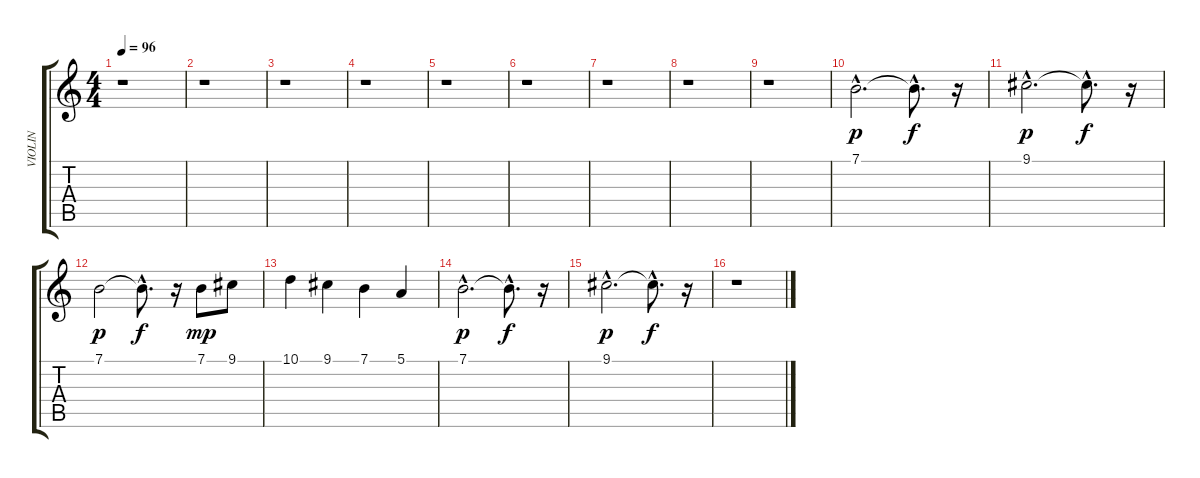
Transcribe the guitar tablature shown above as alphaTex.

\track ("VIOLIN" "VIOLIN") {instrument violin}
\staff {score tabs}
\tuning (E4 B3 G3 D3 A2 E2) {hide}
\ts (4 4)
\tempo 96
\clef g2
\ks c
r.1{dy p} |
r.1 |
r.1 |
r.1 |
r.1 |
r.1 |
r.1 |
r.1 |
r.1 |
7.1{hac}.2{d} 7.1{hac t}.8{d dy f} r.16 |
9.1{hac}.2{d dy p} 9.1{hac t}.8{d dy f} r.16 |
7.1.2{dy p} 7.1{hac t}.8{d dy f} r.16 7.1.8{dy mp} 9.1.8 |
10.1.4 9.1.4 7.1.4 5.1.4 |
7.1{hac}.2{d dy p} 7.1{hac t}.8{d dy f} r.16 |
9.1{hac}.2{d dy p} 9.1{hac t}.8{d dy f} r.16 |
r.1
